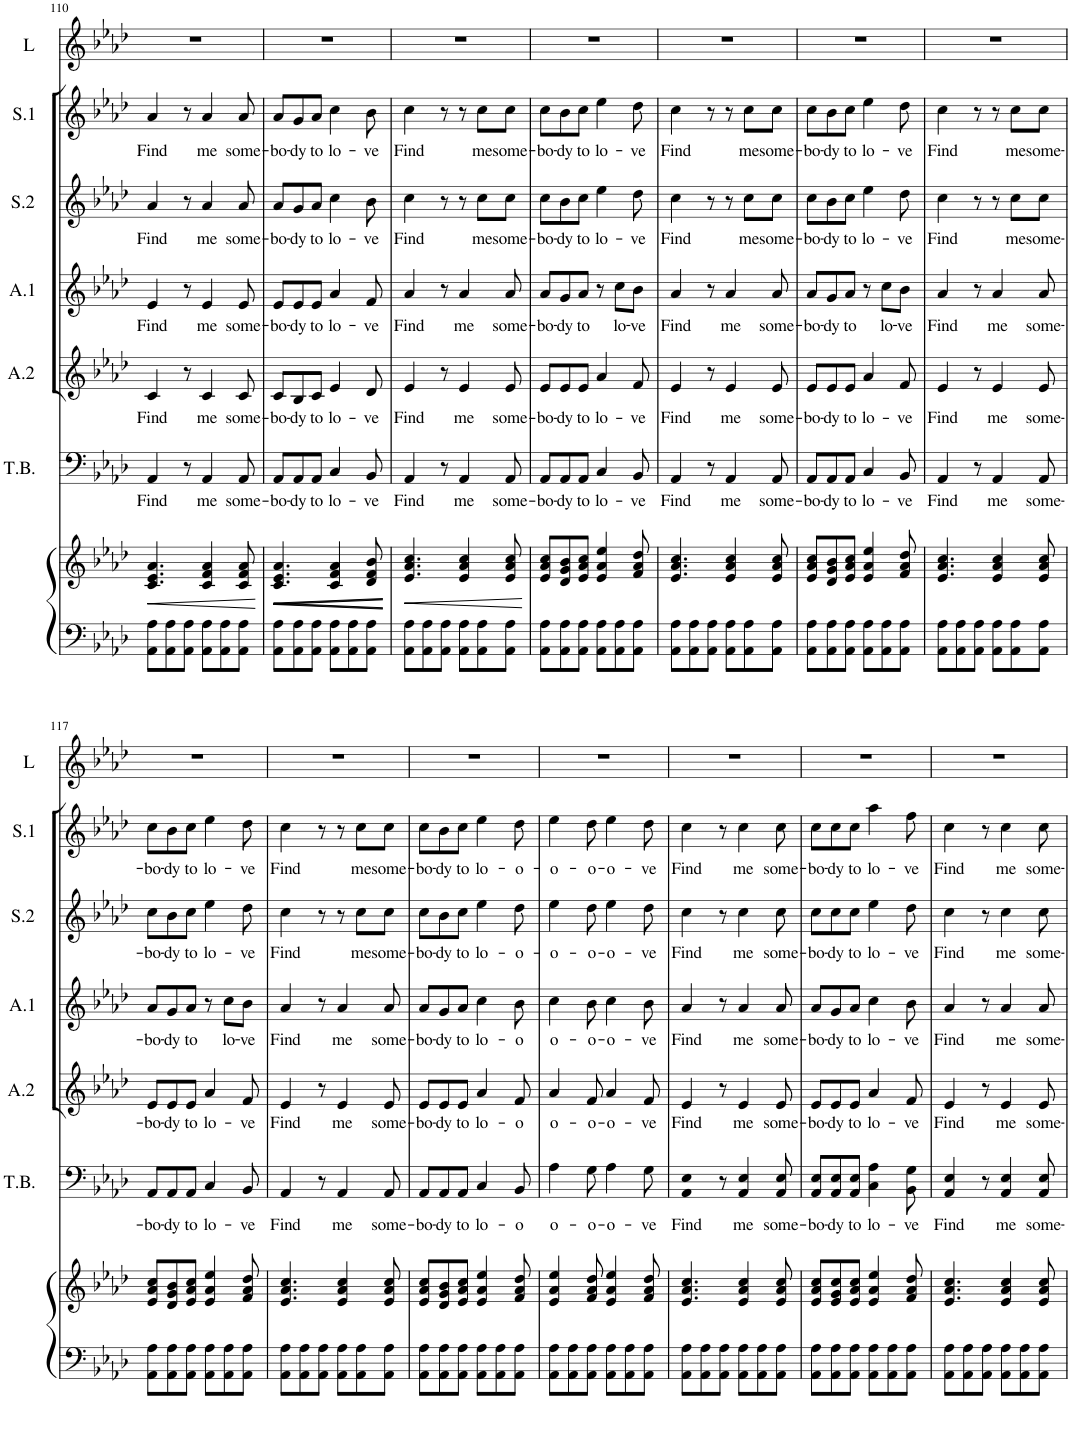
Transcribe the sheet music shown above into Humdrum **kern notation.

**kern	**kern	**dynam	**kern	**text	**kern	**text	**kern	**text	**kern	**text	**kern	**text	**kern
*part7	*part7	*part7	*part6	*part6	*part5	*part5	*part4	*part4	*part3	*part3	*part2	*part2	*part1
*staff8	*staff7	*staff7/8	*staff6	*staff6	*staff5	*staff5	*staff4	*staff4	*staff3	*staff3	*staff2	*staff2	*staff1
*I"Piano	*	*	*I"Tenor Bas	*	*I"Alt 2	*	*I"Alt 1	*	*I"Soprano 2	*	*I"Soprano 1	*	*I"Lead
*I'Pno	*	*	*I'T.B.	*	*I'A.2	*	*I'A.1	*	*I'S.2	*	*I'S.1	*	*I'L
!!LO:PB:g=z
*clefF4	*clefG2	*	*clefF4	*	*clefG2	*	*clefG2	*	*clefG2	*	*clefG2	*	*clefG2
*k[b-e-a-d-]	*k[b-e-a-d-]	*	*k[b-e-a-d-]	*	*k[b-e-a-d-]	*	*k[b-e-a-d-]	*	*k[b-e-a-d-]	*	*k[b-e-a-d-]	*	*k[b-e-a-d-]
*M6/8	*M6/8	*	*M6/8	*	*M6/8	*	*M6/8	*	*M6/8	*	*M6/8	*	*M6/8
=110	=110	=110	=110	=110	=110	=110	=110	=110	=110	=110	=110	=110	=110
!	!	!LO:HP:b	!	!LO:LY:b	!	!LO:LY:b	!	!LO:LY:b	!	!LO:LY:b	!	!LO:LY:b	!
8AA-\ 8A-\L	4.c/ 4.e-/ 4.a-/	<	4AA-/	Find	4c/	Find	4e-/	Find	4a-/	Find	4a-/	Find	2.r
8AA-\ 8A-\	.	.	.	.	.	.	.	.	.	.	.	.	.
8AA-\ 8A-\J	.	.	8r	.	8r	.	8r	.	8r	.	8r	.	.
!	!	!	!	!LO:LY:b	!	!LO:LY:b	!	!LO:LY:b	!	!LO:LY:b	!	!LO:LY:b	!
8AA-\ 8A-\L	4c/ 4f/ 4a-/	.	4AA-/	me	4c/	me	4e-/	me	4a-/	me	4a-/	me	.
8AA-\ 8A-\	.	.	.	.	.	.	.	.	.	.	.	.	.
!	!	!	!	!LO:LY:b	!	!LO:LY:b	!	!LO:LY:b	!	!LO:LY:b	!	!LO:LY:b	!
8AA-\ 8A-\J	8c/ 8f/ 8a-/	.	8AA-/	some-	8c/	some-	8e-/	some-	8a-/	some-	8a-/	some-	.
.	.	[	.	.	.	.	.	.	.	.	.	.	.
=111	=111	=111	=111	=111	=111	=111	=111	=111	=111	=111	=111	=111	=111
!	!	!LO:HP:b	!	!LO:LY:b	!	!LO:LY:b	!	!LO:LY:b	!	!LO:LY:b	!	!LO:LY:b	!
8AA-\ 8A-\L	4.c/ 4.e-/ 4.a-/	<	8AA-/L	-bo-	8c/L	-bo-	8e-/L	-bo-	8a-/L	-bo-	8a-/L	-bo-	2.r
!	!	!	!	!LO:LY:b	!	!LO:LY:b	!	!LO:LY:b	!	!LO:LY:b	!	!LO:LY:b	!
8AA-\ 8A-\	.	.	8AA-/	-dy	8B-/	-dy	8e-/	-dy	8g/	-dy	8g/	-dy	.
!	!	!	!	!LO:LY:b	!	!LO:LY:b	!	!LO:LY:b	!	!LO:LY:b	!	!LO:LY:b	!
8AA-\ 8A-\J	.	.	8AA-/J	to	8c/J	to	8e-/J	to	8a-/J	to	8a-/J	to	.
!	!	!LO:HP:b	!	!LO:LY:b	!	!LO:LY:b	!	!LO:LY:b	!	!LO:LY:b	!	!LO:LY:b	!
8AA-\ 8A-\L	4c/ 4f/ 4a-/	<	4C/	lo-	4e-/	lo-	4a-/	lo-	4cc\	lo-	4cc\	lo-	.
8AA-\ 8A-\	.	.	.	.	.	.	.	.	.	.	.	.	.
!	!	!LO:HP:b	!	!LO:LY:b	!	!LO:LY:b	!	!LO:LY:b	!	!LO:LY:b	!	!LO:LY:b	!
8AA-\ 8A-\J	8d-/ 8f/ 8b-/	<	8BB-/	-ve	8d-/	-ve	8f/	-ve	8b-\	-ve	8b-\	-ve	.
.	.	[ [ [	.	.	.	.	.	.	.	.	.	.	.
=112	=112	=112	=112	=112	=112	=112	=112	=112	=112	=112	=112	=112	=112
!	!	!LO:HP:b	!	!LO:LY:b	!	!LO:LY:b	!	!LO:LY:b	!	!LO:LY:b	!	!LO:LY:b	!
8AA-\ 8A-\L	4.e-/ 4.a-/ 4.cc/	<	4AA-/	Find	4e-/	Find	4a-/	Find	4cc\	Find	4cc\	Find	2.r
8AA-\ 8A-\	.	.	.	.	.	.	.	.	.	.	.	.	.
8AA-\ 8A-\J	.	.	8r	.	8r	.	8r	.	8r	.	8r	.	.
!	!	!	!	!LO:LY:b	!	!LO:LY:b	!	!LO:LY:b	!	!	!	!	!
8AA-\ 8A-\L	4e-/ 4a-/ 4cc/	.	4AA-/	me	4e-/	me	4a-/	me	8r	.	8r	.	.
!	!	!	!	!	!	!	!	!	!	!LO:LY:b	!	!LO:LY:b	!
8AA-\ 8A-\	.	.	.	.	.	.	.	.	8cc\L	me	8cc\L	me	.
!	!	!	!	!LO:LY:b	!	!LO:LY:b	!	!LO:LY:b	!	!LO:LY:b	!	!LO:LY:b	!
8AA-\ 8A-\J	8e-/ 8a-/ 8cc/	.	8AA-/	some-	8e-/	some-	8a-/	some-	8cc\J	some-	8cc\J	some-	.
.	.	[	.	.	.	.	.	.	.	.	.	.	.
=113	=113	=113	=113	=113	=113	=113	=113	=113	=113	=113	=113	=113	=113
!	!	!	!	!LO:LY:b	!	!LO:LY:b	!	!LO:LY:b	!	!LO:LY:b	!	!LO:LY:b	!
8AA-\ 8A-\L	8e-/ 8a-/ 8cc/L	.	8AA-/L	-bo-	8e-/L	-bo-	8a-/L	-bo-	8cc\L	-bo-	8cc\L	-bo-	2.r
!	!	!	!	!LO:LY:b	!	!LO:LY:b	!	!LO:LY:b	!	!LO:LY:b	!	!LO:LY:b	!
8AA-\ 8A-\	8d-/ 8g/ 8b-/	.	8AA-/	-dy	8e-/	-dy	8g/	-dy	8b-\	-dy	8b-\	-dy	.
!	!	!	!	!LO:LY:b	!	!LO:LY:b	!	!LO:LY:b	!	!LO:LY:b	!	!LO:LY:b	!
8AA-\ 8A-\J	8e-/ 8a-/ 8cc/J	.	8AA-/J	to	8e-/J	to	8a-/J	to	8cc\J	to	8cc\J	to	.
!	!	!	!	!LO:LY:b	!	!LO:LY:b	!	!	!	!LO:LY:b	!	!LO:LY:b	!
8AA-\ 8A-\L	4e-/ 4a-/ 4ee-/	.	4C/	lo-	4a-/	lo-	8r	.	4ee-\	lo-	4ee-\	lo-	.
!	!	!	!	!	!	!	!	!LO:LY:b	!	!	!	!	!
8AA-\ 8A-\	.	.	.	.	.	.	8cc\L	lo-	.	.	.	.	.
!	!	!	!	!LO:LY:b	!	!LO:LY:b	!	!LO:LY:b	!	!LO:LY:b	!	!LO:LY:b	!
8AA-\ 8A-\J	8f/ 8a-/ 8dd-/	.	8BB-/	-ve	8f/	-ve	8b-\J	-ve	8dd-\	-ve	8dd-\	-ve	.
=114	=114	=114	=114	=114	=114	=114	=114	=114	=114	=114	=114	=114	=114
!	!	!	!	!LO:LY:b	!	!LO:LY:b	!	!LO:LY:b	!	!LO:LY:b	!	!LO:LY:b	!
8AA-\ 8A-\L	4.e-/ 4.a-/ 4.cc/	.	4AA-/	Find	4e-/	Find	4a-/	Find	4cc\	Find	4cc\	Find	2.r
8AA-\ 8A-\	.	.	.	.	.	.	.	.	.	.	.	.	.
8AA-\ 8A-\J	.	.	8r	.	8r	.	8r	.	8r	.	8r	.	.
!	!	!	!	!LO:LY:b	!	!LO:LY:b	!	!LO:LY:b	!	!	!	!	!
8AA-\ 8A-\L	4e-/ 4a-/ 4cc/	.	4AA-/	me	4e-/	me	4a-/	me	8r	.	8r	.	.
!	!	!	!	!	!	!	!	!	!	!LO:LY:b	!	!LO:LY:b	!
8AA-\ 8A-\	.	.	.	.	.	.	.	.	8cc\L	me	8cc\L	me	.
!	!	!	!	!LO:LY:b	!	!LO:LY:b	!	!LO:LY:b	!	!LO:LY:b	!	!LO:LY:b	!
8AA-\ 8A-\J	8e-/ 8a-/ 8cc/	.	8AA-/	some-	8e-/	some-	8a-/	some-	8cc\J	some-	8cc\J	some-	.
=115	=115	=115	=115	=115	=115	=115	=115	=115	=115	=115	=115	=115	=115
!	!	!	!	!LO:LY:b	!	!LO:LY:b	!	!LO:LY:b	!	!LO:LY:b	!	!LO:LY:b	!
8AA-\ 8A-\L	8e-/ 8a-/ 8cc/L	.	8AA-/L	-bo-	8e-/L	-bo-	8a-/L	-bo-	8cc\L	-bo-	8cc\L	-bo-	2.r
!	!	!	!	!LO:LY:b	!	!LO:LY:b	!	!LO:LY:b	!	!LO:LY:b	!	!LO:LY:b	!
8AA-\ 8A-\	8d-/ 8g/ 8b-/	.	8AA-/	-dy	8e-/	-dy	8g/	-dy	8b-\	-dy	8b-\	-dy	.
!	!	!	!	!LO:LY:b	!	!LO:LY:b	!	!LO:LY:b	!	!LO:LY:b	!	!LO:LY:b	!
8AA-\ 8A-\J	8e-/ 8a-/ 8cc/J	.	8AA-/J	to	8e-/J	to	8a-/J	to	8cc\J	to	8cc\J	to	.
!	!	!	!	!LO:LY:b	!	!LO:LY:b	!	!	!	!LO:LY:b	!	!LO:LY:b	!
8AA-\ 8A-\L	4e-/ 4a-/ 4ee-/	.	4C/	lo-	4a-/	lo-	8r	.	4ee-\	lo-	4ee-\	lo-	.
!	!	!	!	!	!	!	!	!LO:LY:b	!	!	!	!	!
8AA-\ 8A-\	.	.	.	.	.	.	8cc\L	lo-	.	.	.	.	.
!	!	!	!	!LO:LY:b	!	!LO:LY:b	!	!LO:LY:b	!	!LO:LY:b	!	!LO:LY:b	!
8AA-\ 8A-\J	8f/ 8a-/ 8dd-/	.	8BB-/	-ve	8f/	-ve	8b-\J	-ve	8dd-\	-ve	8dd-\	-ve	.
=116	=116	=116	=116	=116	=116	=116	=116	=116	=116	=116	=116	=116	=116
!	!	!	!	!LO:LY:b	!	!LO:LY:b	!	!LO:LY:b	!	!LO:LY:b	!	!LO:LY:b	!
8AA-\ 8A-\L	4.e-/ 4.a-/ 4.cc/	.	4AA-/	Find	4e-/	Find	4a-/	Find	4cc\	Find	4cc\	Find	2.r
8AA-\ 8A-\	.	.	.	.	.	.	.	.	.	.	.	.	.
8AA-\ 8A-\J	.	.	8r	.	8r	.	8r	.	8r	.	8r	.	.
!	!	!	!	!LO:LY:b	!	!LO:LY:b	!	!LO:LY:b	!	!	!	!	!
8AA-\ 8A-\L	4e-/ 4a-/ 4cc/	.	4AA-/	me	4e-/	me	4a-/	me	8r	.	8r	.	.
!	!	!	!	!	!	!	!	!	!	!LO:LY:b	!	!LO:LY:b	!
8AA-\ 8A-\	.	.	.	.	.	.	.	.	8cc\L	me	8cc\L	me	.
!	!	!	!	!LO:LY:b	!	!LO:LY:b	!	!LO:LY:b	!	!LO:LY:b	!	!LO:LY:b	!
8AA-\ 8A-\J	8e-/ 8a-/ 8cc/	.	8AA-/	some-	8e-/	some-	8a-/	some-	8cc\J	some-	8cc\J	some-	.
!!LO:LB:g=z
=117	=117	=117	=117	=117	=117	=117	=117	=117	=117	=117	=117	=117	=117
!	!	!	!	!LO:LY:b	!	!LO:LY:b	!	!LO:LY:b	!	!LO:LY:b	!	!LO:LY:b	!
8AA-\ 8A-\L	8e-/ 8a-/ 8cc/L	.	8AA-/L	-bo-	8e-/L	-bo-	8a-/L	-bo-	8cc\L	-bo-	8cc\L	-bo-	2.r
!	!	!	!	!LO:LY:b	!	!LO:LY:b	!	!LO:LY:b	!	!LO:LY:b	!	!LO:LY:b	!
8AA-\ 8A-\	8d-/ 8g/ 8b-/	.	8AA-/	-dy	8e-/	-dy	8g/	-dy	8b-\	-dy	8b-\	-dy	.
!	!	!	!	!LO:LY:b	!	!LO:LY:b	!	!LO:LY:b	!	!LO:LY:b	!	!LO:LY:b	!
8AA-\ 8A-\J	8e-/ 8a-/ 8cc/J	.	8AA-/J	to	8e-/J	to	8a-/J	to	8cc\J	to	8cc\J	to	.
!	!	!	!	!LO:LY:b	!	!LO:LY:b	!	!	!	!LO:LY:b	!	!LO:LY:b	!
8AA-\ 8A-\L	4e-/ 4a-/ 4ee-/	.	4C/	lo-	4a-/	lo-	8r	.	4ee-\	lo-	4ee-\	lo-	.
!	!	!	!	!	!	!	!	!LO:LY:b	!	!	!	!	!
8AA-\ 8A-\	.	.	.	.	.	.	8cc\L	lo-	.	.	.	.	.
!	!	!	!	!LO:LY:b	!	!LO:LY:b	!	!LO:LY:b	!	!LO:LY:b	!	!LO:LY:b	!
8AA-\ 8A-\J	8f/ 8a-/ 8dd-/	.	8BB-/	-ve	8f/	-ve	8b-\J	-ve	8dd-\	-ve	8dd-\	-ve	.
=118	=118	=118	=118	=118	=118	=118	=118	=118	=118	=118	=118	=118	=118
!	!	!	!	!LO:LY:b	!	!LO:LY:b	!	!LO:LY:b	!	!LO:LY:b	!	!LO:LY:b	!
8AA-\ 8A-\L	4.e-/ 4.a-/ 4.cc/	.	4AA-/	Find	4e-/	Find	4a-/	Find	4cc\	Find	4cc\	Find	2.r
8AA-\ 8A-\	.	.	.	.	.	.	.	.	.	.	.	.	.
8AA-\ 8A-\J	.	.	8r	.	8r	.	8r	.	8r	.	8r	.	.
!	!	!	!	!LO:LY:b	!	!LO:LY:b	!	!LO:LY:b	!	!	!	!	!
8AA-\ 8A-\L	4e-/ 4a-/ 4cc/	.	4AA-/	me	4e-/	me	4a-/	me	8r	.	8r	.	.
!	!	!	!	!	!	!	!	!	!	!LO:LY:b	!	!LO:LY:b	!
8AA-\ 8A-\	.	.	.	.	.	.	.	.	8cc\L	me	8cc\L	me	.
!	!	!	!	!LO:LY:b	!	!LO:LY:b	!	!LO:LY:b	!	!LO:LY:b	!	!LO:LY:b	!
8AA-\ 8A-\J	8e-/ 8a-/ 8cc/	.	8AA-/	some-	8e-/	some-	8a-/	some-	8cc\J	some-	8cc\J	some-	.
=119	=119	=119	=119	=119	=119	=119	=119	=119	=119	=119	=119	=119	=119
!	!	!	!	!LO:LY:b	!	!LO:LY:b	!	!LO:LY:b	!	!LO:LY:b	!	!LO:LY:b	!
8AA-\ 8A-\L	8e-/ 8a-/ 8cc/L	.	8AA-/L	-bo-	8e-/L	-bo-	8a-/L	-bo-	8cc\L	-bo-	8cc\L	-bo-	2.r
!	!	!	!	!LO:LY:b	!	!LO:LY:b	!	!LO:LY:b	!	!LO:LY:b	!	!LO:LY:b	!
8AA-\ 8A-\	8d-/ 8g/ 8b-/	.	8AA-/	-dy	8e-/	-dy	8g/	-dy	8b-\	-dy	8b-\	-dy	.
!	!	!	!	!LO:LY:b	!	!LO:LY:b	!	!LO:LY:b	!	!LO:LY:b	!	!LO:LY:b	!
8AA-\ 8A-\J	8e-/ 8a-/ 8cc/J	.	8AA-/J	to	8e-/J	to	8a-/J	to	8cc\J	to	8cc\J	to	.
!	!	!	!	!LO:LY:b	!	!LO:LY:b	!	!LO:LY:b	!	!LO:LY:b	!	!LO:LY:b	!
8AA-\ 8A-\L	4e-/ 4a-/ 4ee-/	.	4C/	lo-	4a-/	lo-	4cc\	lo-	4ee-\	lo-	4ee-\	lo-	.
8AA-\ 8A-\	.	.	.	.	.	.	.	.	.	.	.	.	.
!	!	!	!	!LO:LY:b	!	!LO:LY:b	!	!LO:LY:b	!	!LO:LY:b	!	!LO:LY:b	!
8AA-\ 8A-\J	8f/ 8a-/ 8dd-/	.	8BB-/	-o	8f/	-o	8b-\	-o	8dd-\	-o-	8dd-\	-o-	.
=120	=120	=120	=120	=120	=120	=120	=120	=120	=120	=120	=120	=120	=120
!	!	!	!	!LO:LY:b	!	!LO:LY:b	!	!LO:LY:b	!	!LO:LY:b	!	!LO:LY:b	!
8AA-\ 8A-\L	4e-/ 4a-/ 4ee-/	.	4A-\	o-	4a-/	o-	4cc\	o-	4ee-\	o-	4ee-\	o-	2.r
8AA-\ 8A-\	.	.	.	.	.	.	.	.	.	.	.	.	.
!	!	!	!	!LO:LY:b	!	!LO:LY:b	!	!LO:LY:b	!	!LO:LY:b	!	!LO:LY:b	!
8AA-\ 8A-\J	8f/ 8a-/ 8dd-/	.	8G\	-o-	8f/	-o-	8b-\	-o-	8dd-\	-o-	8dd-\	-o-	.
!	!	!	!	!LO:LY:b	!	!LO:LY:b	!	!LO:LY:b	!	!LO:LY:b	!	!LO:LY:b	!
8AA-\ 8A-\L	4e-/ 4a-/ 4ee-/	.	4A-\	-o-	4a-/	-o-	4cc\	-o-	4ee-\	-o-	4ee-\	-o-	.
8AA-\ 8A-\	.	.	.	.	.	.	.	.	.	.	.	.	.
!	!	!	!	!LO:LY:b	!	!LO:LY:b	!	!LO:LY:b	!	!LO:LY:b	!	!LO:LY:b	!
8AA-\ 8A-\J	8f/ 8a-/ 8dd-/	.	8G\	-ve	8f/	-ve	8b-\	-ve	8dd-\	-ve	8dd-\	-ve	.
=121	=121	=121	=121	=121	=121	=121	=121	=121	=121	=121	=121	=121	=121
!	!	!	!	!LO:LY:b	!	!LO:LY:b	!	!LO:LY:b	!	!LO:LY:b	!	!LO:LY:b	!
8AA-\ 8A-\L	4.e-/ 4.a-/ 4.cc/	.	4AA- 4E-	Find	4e-/	Find	4a-/	Find	4cc\	-Find	4cc\	-Find	2.r
8AA-\ 8A-\	.	.	.	.	.	.	.	.	.	.	.	.	.
8AA-\ 8A-\J	.	.	8r	.	8r	.	8r	.	8r	.	8r	.	.
!	!	!	!	!LO:LY:b	!	!LO:LY:b	!	!LO:LY:b	!	!LO:LY:b	!	!LO:LY:b	!
8AA-\ 8A-\L	4e-/ 4a-/ 4cc/	.	4AA-/ 4E-/	me	4e-/	me	4a-/	me	4cc\	me	4cc\	me	.
8AA-\ 8A-\	.	.	.	.	.	.	.	.	.	.	.	.	.
!	!	!	!	!LO:LY:b	!	!LO:LY:b	!	!LO:LY:b	!	!LO:LY:b	!	!LO:LY:b	!
8AA-\ 8A-\J	8e-/ 8a-/ 8cc/	.	8AA-/ 8E-/	some-	8e-/	some-	8a-/	some-	8cc\	some-	8cc\	some-	.
=122	=122	=122	=122	=122	=122	=122	=122	=122	=122	=122	=122	=122	=122
!	!	!	!	!LO:LY:b	!	!LO:LY:b	!	!LO:LY:b	!	!LO:LY:b	!	!LO:LY:b	!
8AA-\ 8A-\L	8e-/ 8a-/ 8cc/L	.	8AA-/ 8E-/L	-bo-	8e-/L	-bo-	8a-/L	-bo-	8cc\L	-bo-	8cc\L	-bo-	2.r
!	!	!	!	!LO:LY:b	!	!LO:LY:b	!	!LO:LY:b	!	!LO:LY:b	!	!LO:LY:b	!
8AA-\ 8A-\	8e-/ 8g/ 8cc/	.	8AA-/ 8E-/	-dy	8e-/	-dy	8g/	-dy	8cc\	-dy	8cc\	-dy	.
!	!	!	!	!LO:LY:b	!	!LO:LY:b	!	!LO:LY:b	!	!LO:LY:b	!	!LO:LY:b	!
8AA-\ 8A-\J	8e-/ 8a-/ 8cc/J	.	8AA-/ 8E-/J	to	8e-/J	to	8a-/J	to	8cc\J	to	8cc\J	to	.
!	!	!	!	!LO:LY:b	!	!LO:LY:b	!	!LO:LY:b	!	!LO:LY:b	!	!LO:LY:b	!
8AA-\ 8A-\L	4e-/ 4a-/ 4ee-/	.	4C\ 4A-\	lo-	4a-/	lo-	4cc\	lo-	4ee-\	lo-	4aa-\	lo-	.
8AA-\ 8A-\	.	.	.	.	.	.	.	.	.	.	.	.	.
!	!	!	!	!LO:LY:b	!	!LO:LY:b	!	!LO:LY:b	!	!LO:LY:b	!	!LO:LY:b	!
8AA-\ 8A-\J	8f/ 8a-/ 8dd-/	.	8BB-\ 8G\	-ve	8f/	-ve	8b-\	-ve	8dd-\	-ve	8ff\	-ve	.
=123	=123	=123	=123	=123	=123	=123	=123	=123	=123	=123	=123	=123	=123
!	!	!	!	!LO:LY:b	!	!LO:LY:b	!	!LO:LY:b	!	!LO:LY:b	!	!LO:LY:b	!
8AA-\ 8A-\L	4.e-/ 4.a-/ 4.cc/	.	4AA-/ 4E-/	Find	4e-/	Find	4a-/	Find	4cc\	-Find	4cc\	-Find	2.r
8AA-\ 8A-\	.	.	.	.	.	.	.	.	.	.	.	.	.
8AA-\ 8A-\J	.	.	8r	.	8r	.	8r	.	8r	.	8r	.	.
!	!	!	!	!LO:LY:b	!	!LO:LY:b	!	!LO:LY:b	!	!LO:LY:b	!	!LO:LY:b	!
8AA-\ 8A-\L	4e-/ 4a-/ 4cc/	.	4AA-/ 4E-/	me	4e-/	me	4a-/	me	4cc\	me	4cc\	me	.
8AA-\ 8A-\	.	.	.	.	.	.	.	.	.	.	.	.	.
!	!	!	!	!LO:LY:b	!	!LO:LY:b	!	!LO:LY:b	!	!LO:LY:b	!	!LO:LY:b	!
8AA-\ 8A-\J	8e-/ 8a-/ 8cc/	.	8AA-/ 8E-/	some-	8e-/	some-	8a-/	some-	8cc\	some-	8cc\	some-	.
=	=	=	=	=	=	=	=	=	=	=	=	=	=
*-	*-	*-	*-	*-	*-	*-	*-	*-	*-	*-	*-	*-	*-
